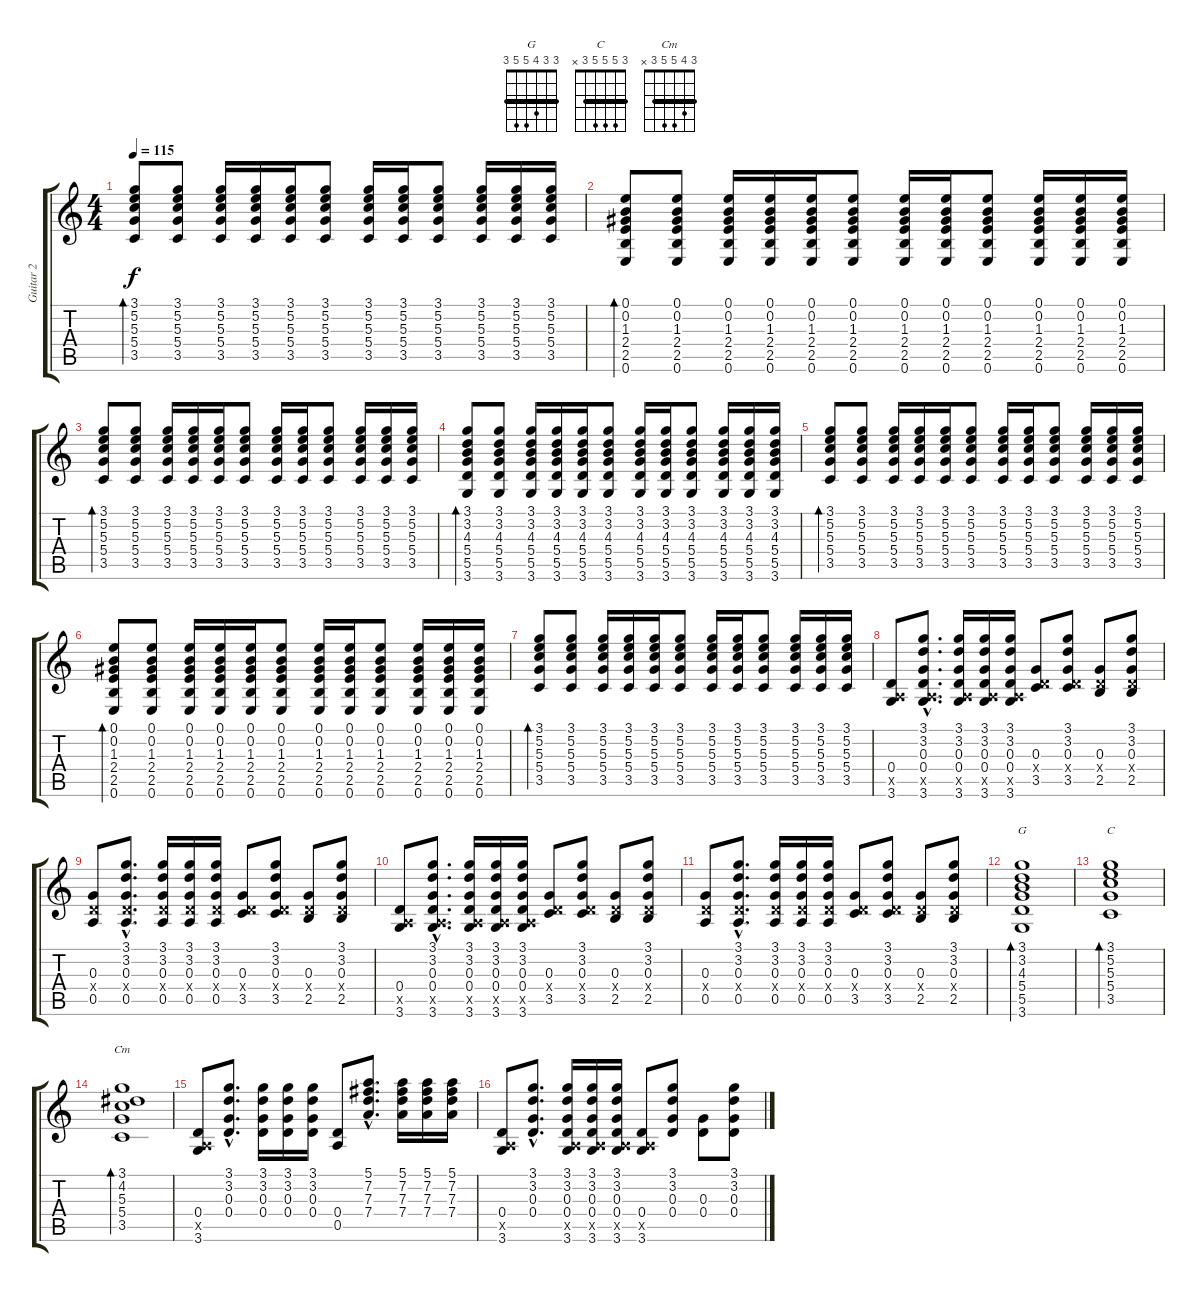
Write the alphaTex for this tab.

\track ("Guitar 2" "Guitar 2") {instrument electricguitarclean}
\staff {score tabs}
\tuning (E4 B3 G3 D3 A2 E2) {hide}
\chord ("G" 3 3 4 5 5 3) {barre 3}
\chord ("C" 3 5 5 5 3 x) {barre 3}
\chord ("Cm" 3 4 5 5 3 x) {barre 3}
\ts (4 4)
\tempo 115
\clef g2
\ks c
(3.1 5.2 5.3 5.4 3.5).8{bd 60 dy f} (3.1 5.2 5.3 5.4 3.5).8 (3.1 5.2 5.3 5.4 3.5).16 (3.1 5.2 5.3 5.4 3.5).16 (3.1 5.2 5.3 5.4 3.5).16 (3.1 5.2 5.3 5.4 3.5).8 (3.1 5.2 5.3 5.4 3.5).16 (3.1 5.2 5.3 5.4 3.5).16 (3.1 5.2 5.3 5.4 3.5).8 (3.1 5.2 5.3 5.4 3.5).16 (3.1 5.2 5.3 5.4 3.5).16 (3.1 5.2 5.3 5.4 3.5).16 |
(0.1 0.2 1.3 2.4 2.5 0.6).8{bd 60} (0.1 0.2 1.3 2.4 2.5 0.6).8 (0.1 0.2 1.3 2.4 2.5 0.6).16 (0.1 0.2 1.3 2.4 2.5 0.6).16 (0.1 0.2 1.3 2.4 2.5 0.6).16 (0.1 0.2 1.3 2.4 2.5 0.6).8 (0.1 0.2 1.3 2.4 2.5 0.6).16 (0.1 0.2 1.3 2.4 2.5 0.6).16 (0.1 0.2 1.3 2.4 2.5 0.6).8 (0.1 0.2 1.3 2.4 2.5 0.6).16 (0.1 0.2 1.3 2.4 2.5 0.6).16 (0.1 0.2 1.3 2.4 2.5 0.6).16 |
(3.1 5.2 5.3 5.4 3.5).8{bd 60} (3.1 5.2 5.3 5.4 3.5).8 (3.1 5.2 5.3 5.4 3.5).16 (3.1 5.2 5.3 5.4 3.5).16 (3.1 5.2 5.3 5.4 3.5).16 (3.1 5.2 5.3 5.4 3.5).8 (3.1 5.2 5.3 5.4 3.5).16 (3.1 5.2 5.3 5.4 3.5).16 (3.1 5.2 5.3 5.4 3.5).8 (3.1 5.2 5.3 5.4 3.5).16 (3.1 5.2 5.3 5.4 3.5).16 (3.1 5.2 5.3 5.4 3.5).16 |
(3.1 3.2 4.3 5.4 5.5 3.6).8{bd 60 volume 8} (3.1 3.2 4.3 5.4 5.5 3.6).8 (3.1 3.2 4.3 5.4 5.5 3.6).16 (3.1 3.2 4.3 5.4 5.5 3.6).16 (3.1 3.2 4.3 5.4 5.5 3.6).16 (3.1 3.2 4.3 5.4 5.5 3.6).8 (3.1 3.2 4.3 5.4 5.5 3.6).16 (3.1 3.2 4.3 5.4 5.5 3.6).16 (3.1 3.2 4.3 5.4 5.5 3.6).8 (3.1 3.2 4.3 5.4 5.5 3.6).16 (3.1 3.2 4.3 5.4 5.5 3.6).16 (3.1 3.2 4.3 5.4 5.5 3.6).16 |
(3.1 5.2 5.3 5.4 3.5).8{bd 60} (3.1 5.2 5.3 5.4 3.5).8 (3.1 5.2 5.3 5.4 3.5).16 (3.1 5.2 5.3 5.4 3.5).16 (3.1 5.2 5.3 5.4 3.5).16 (3.1 5.2 5.3 5.4 3.5).8 (3.1 5.2 5.3 5.4 3.5).16 (3.1 5.2 5.3 5.4 3.5).16 (3.1 5.2 5.3 5.4 3.5).8 (3.1 5.2 5.3 5.4 3.5).16 (3.1 5.2 5.3 5.4 3.5).16 (3.1 5.2 5.3 5.4 3.5).16 |
(0.1 0.2 1.3 2.4 2.5 0.6).8{bd 60} (0.1 0.2 1.3 2.4 2.5 0.6).8 (0.1 0.2 1.3 2.4 2.5 0.6).16 (0.1 0.2 1.3 2.4 2.5 0.6).16 (0.1 0.2 1.3 2.4 2.5 0.6).16 (0.1 0.2 1.3 2.4 2.5 0.6).8 (0.1 0.2 1.3 2.4 2.5 0.6).16 (0.1 0.2 1.3 2.4 2.5 0.6).16 (0.1 0.2 1.3 2.4 2.5 0.6).8 (0.1 0.2 1.3 2.4 2.5 0.6).16 (0.1 0.2 1.3 2.4 2.5 0.6).16 (0.1 0.2 1.3 2.4 2.5 0.6).16 |
(3.1 5.2 5.3 5.4 3.5).8{bd 60} (3.1 5.2 5.3 5.4 3.5).8 (3.1 5.2 5.3 5.4 3.5).16 (3.1 5.2 5.3 5.4 3.5).16 (3.1 5.2 5.3 5.4 3.5).16 (3.1 5.2 5.3 5.4 3.5).8 (3.1 5.2 5.3 5.4 3.5).16 (3.1 5.2 5.3 5.4 3.5).16 (3.1 5.2 5.3 5.4 3.5).8 (3.1 5.2 5.3 5.4 3.5).16 (3.1 5.2 5.3 5.4 3.5).16 (3.1 5.2 5.3 5.4 3.5).16 |
(0.4 0.5{x} 3.6).8 (3.1{hac} 3.2{hac} 0.3{hac} 0.4{hac} 0.5{hac x} 3.6{hac}).8{d} (3.1 3.2 0.3 0.4 0.5{x} 3.6).16 (3.1 3.2 0.3 0.4 0.5{x} 3.6).16 (3.1 3.2 0.3 0.4 0.5{x} 3.6).16 (0.3 0.4{x} 3.5).8 (3.1 3.2 0.3 0.4{x} 3.5).8 (0.3 0.4{x} 2.5).8 (3.1 3.2 0.3 0.4{x} 2.5).8 |
(0.3 0.4{x} 0.5).8 (3.1{hac} 3.2{hac} 0.3{hac} 0.4{hac x} 0.5{hac}).8{d} (3.1 3.2 0.3 0.4{x} 0.5).16 (3.1 3.2 0.3 0.4{x} 0.5).16 (3.1 3.2 0.3 0.4{x} 0.5).16 (0.3 0.4{x} 3.5).8 (3.1 3.2 0.3 0.4{x} 3.5).8 (0.3 0.4{x} 2.5).8 (3.1 3.2 0.3 0.4{x} 2.5).8 |
(0.4 0.5{x} 3.6).8 (3.1{hac} 3.2{hac} 0.3{hac} 0.4{hac} 0.5{hac x} 3.6{hac}).8{d} (3.1 3.2 0.3 0.4 0.5{x} 3.6).16 (3.1 3.2 0.3 0.4 0.5{x} 3.6).16 (3.1 3.2 0.3 0.4 0.5{x} 3.6).16 (0.3 0.4{x} 3.5).8 (3.1 3.2 0.3 0.4{x} 3.5).8 (0.3 0.4{x} 2.5).8 (3.1 3.2 0.3 0.4{x} 2.5).8 |
(0.3 0.4{x} 0.5).8 (3.1{hac} 3.2{hac} 0.3{hac} 0.4{hac x} 0.5{hac}).8{d} (3.1 3.2 0.3 0.4{x} 0.5).16 (3.1 3.2 0.3 0.4{x} 0.5).16 (3.1 3.2 0.3 0.4{x} 0.5).16 (0.3 0.4{x} 3.5).8 (3.1 3.2 0.3 0.4{x} 3.5).8 (0.3 0.4{x} 2.5).8 (3.1 3.2 0.3 0.4{x} 2.5).8 |
(3.1 3.2 4.3 5.4 5.5 3.6).1{bd 240 ch "G" volume 12} |
(3.1 5.2 5.3 5.4 3.5).1{bd 240 ch "C"} |
(3.1 4.2 5.3 5.4 3.5).1{bd 240 ch "Cm"} |
(0.4 0.5{x} 3.6).8{volume 8} (3.1{hac} 3.2{hac} 0.3{hac} 0.4{hac}).8{d} (3.1 3.2 0.3 0.4).16 (3.1 3.2 0.3 0.4).16 (3.1 3.2 0.3 0.4).16 (0.4 0.5).8 (5.1{hac} 7.2{hac} 7.3{hac} 7.4{hac}).8{d} (5.1 7.2 7.3 7.4).16 (5.1 7.2 7.3 7.4).16 (5.1 7.2 7.3 7.4).16 |
(0.4 0.5{x} 3.6).8 (3.1{hac} 3.2{hac} 0.3{hac} 0.4{hac}).8{d} (3.1 3.2 0.3 0.4 0.5{x} 3.6).16 (3.1 3.2 0.3 0.4 0.5{x} 3.6).16 (3.1 3.2 0.3 0.4 0.5{x} 3.6).16 (0.4 0.5{x} 3.6).8 (3.1 3.2 0.3 0.4).8 (0.3 0.4).8 (3.1 3.2 0.3 0.4).8
